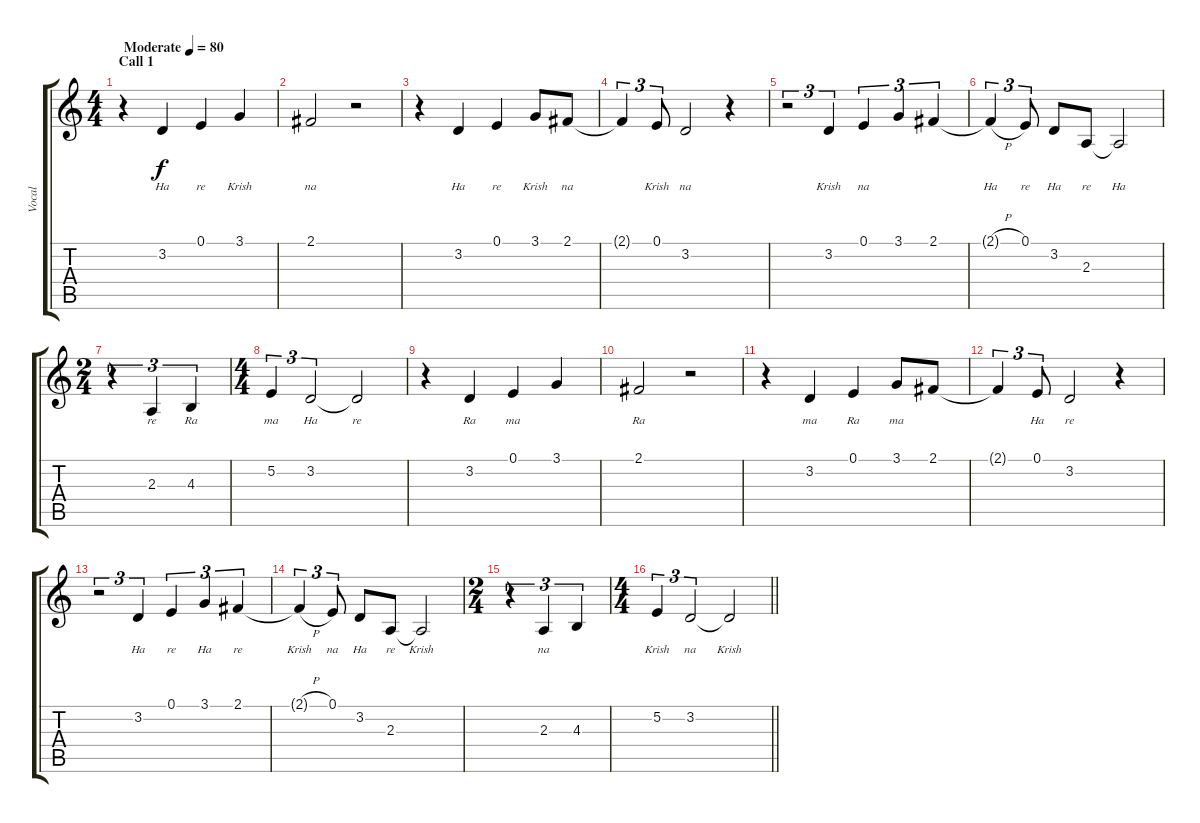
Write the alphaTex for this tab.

\track ("Vocal" "Vocal") {instrument acousticgrandpiano}
\staff {score tabs}
\tuning (E4 B3 G3 D3 A2 E2) {hide}
\ts (4 4)
\section ("" "Call 1")
\tempo (80 "Moderate")
\clef g2
\ks c
r.4{dy f instrument acousticgrandpiano} 3.2.4{lyrics (0 "Ha") lyrics (1 "") lyrics (2 "") lyrics (3 "") lyrics (4 "")} 0.1.4{lyrics (0 "re") lyrics (1 "") lyrics (2 "") lyrics (3 "") lyrics (4 "")} 3.1.4{lyrics (0 "Krish") lyrics (1 "") lyrics (2 "") lyrics (3 "") lyrics (4 "")} |
2.1.2{lyrics (0 "na") lyrics (1 "") lyrics (2 "") lyrics (3 "") lyrics (4 "")} r.2 |
r.4 3.2.4{lyrics (0 "Ha") lyrics (1 "") lyrics (2 "") lyrics (3 "") lyrics (4 "")} 0.1.4{lyrics (0 "re") lyrics (1 "") lyrics (2 "") lyrics (3 "") lyrics (4 "")} 3.1.8{lyrics (0 "Krish") lyrics (1 "") lyrics (2 "") lyrics (3 "") lyrics (4 "")} 2.1.8{lyrics (0 "na") lyrics (1 "") lyrics (2 "") lyrics (3 "") lyrics (4 "")} |
2.1{t}.4{tu (3 2) lyrics (0 "") lyrics (1 "") lyrics (2 "") lyrics (3 "") lyrics (4 "")} 0.1.8{tu (3 2) lyrics (0 "Krish") lyrics (1 "") lyrics (2 "") lyrics (3 "") lyrics (4 "")} 3.2.2{lyrics (0 "na") lyrics (1 "") lyrics (2 "") lyrics (3 "") lyrics (4 "")} r.4 |
r.2{tu (3 2)} 3.2.4{tu (3 2) lyrics (0 "Krish") lyrics (1 "") lyrics (2 "") lyrics (3 "") lyrics (4 "")} 0.1.4{tu (3 2) lyrics (0 "na") lyrics (1 "") lyrics (2 "") lyrics (3 "") lyrics (4 "")} 3.1.4{tu (3 2) lyrics (0 "") lyrics (1 "") lyrics (2 "") lyrics (3 "") lyrics (4 "")} 2.1.4{tu (3 2) lyrics (0 "") lyrics (1 "") lyrics (2 "") lyrics (3 "") lyrics (4 "")} |
2.1{h t}.4{tu (3 2) lyrics (0 "Ha") lyrics (1 "") lyrics (2 "") lyrics (3 "") lyrics (4 "")} 0.1.8{tu (3 2) lyrics (0 "re") lyrics (1 "") lyrics (2 "") lyrics (3 "") lyrics (4 "")} 3.2.8{lyrics (0 "Ha") lyrics (1 "") lyrics (2 "") lyrics (3 "") lyrics (4 "")} 2.3.8{lyrics (0 "re") lyrics (1 "") lyrics (2 "") lyrics (3 "") lyrics (4 "")} 2.3{t}.2{lyrics (0 "Ha") lyrics (1 "") lyrics (2 "") lyrics (3 "") lyrics (4 "")} |
\ts (2 4)
r.4{tu (3 2)} 2.3.4{tu (3 2) lyrics (0 "re") lyrics (1 "") lyrics (2 "") lyrics (3 "") lyrics (4 "")} 4.3.4{tu (3 2) lyrics (0 "Ra") lyrics (1 "") lyrics (2 "") lyrics (3 "") lyrics (4 "")} |
\ts (4 4)
5.2.4{tu (3 2) lyrics (0 "ma") lyrics (1 "") lyrics (2 "") lyrics (3 "") lyrics (4 "")} 3.2.2{tu (3 2) lyrics (0 "Ha") lyrics (1 "") lyrics (2 "") lyrics (3 "") lyrics (4 "")} 3.2{t}.2{lyrics (0 "re") lyrics (1 "") lyrics (2 "") lyrics (3 "") lyrics (4 "")} |
r.4 3.2.4{lyrics (0 "Ra") lyrics (1 "") lyrics (2 "") lyrics (3 "") lyrics (4 "")} 0.1.4{lyrics (0 "ma") lyrics (1 "") lyrics (2 "") lyrics (3 "") lyrics (4 "")} 3.1.4{lyrics (0 "") lyrics (1 "") lyrics (2 "") lyrics (3 "") lyrics (4 "")} |
2.1.2{lyrics (0 "Ra") lyrics (1 "") lyrics (2 "") lyrics (3 "") lyrics (4 "")} r.2 |
r.4 3.2.4{lyrics (0 "ma") lyrics (1 "") lyrics (2 "") lyrics (3 "") lyrics (4 "")} 0.1.4{lyrics (0 "Ra") lyrics (1 "") lyrics (2 "") lyrics (3 "") lyrics (4 "")} 3.1.8{lyrics (0 "ma") lyrics (1 "") lyrics (2 "") lyrics (3 "") lyrics (4 "")} 2.1.8{lyrics (0 "") lyrics (1 "") lyrics (2 "") lyrics (3 "") lyrics (4 "")} |
2.1{t}.4{tu (3 2) lyrics (0 "") lyrics (1 "") lyrics (2 "") lyrics (3 "") lyrics (4 "")} 0.1.8{tu (3 2) lyrics (0 "Ha") lyrics (1 "") lyrics (2 "") lyrics (3 "") lyrics (4 "")} 3.2.2{lyrics (0 "re") lyrics (1 "") lyrics (2 "") lyrics (3 "") lyrics (4 "")} r.4 |
r.2{tu (3 2)} 3.2.4{tu (3 2) lyrics (0 "Ha") lyrics (1 "") lyrics (2 "") lyrics (3 "") lyrics (4 "")} 0.1.4{tu (3 2) lyrics (0 "re") lyrics (1 "") lyrics (2 "") lyrics (3 "") lyrics (4 "")} 3.1.4{tu (3 2) lyrics (0 "Ha") lyrics (1 "") lyrics (2 "") lyrics (3 "") lyrics (4 "")} 2.1.4{tu (3 2) lyrics (0 "re") lyrics (1 "") lyrics (2 "") lyrics (3 "") lyrics (4 "")} |
2.1{h t}.4{tu (3 2) lyrics (0 "Krish") lyrics (1 "") lyrics (2 "") lyrics (3 "") lyrics (4 "")} 0.1.8{tu (3 2) lyrics (0 "na") lyrics (1 "") lyrics (2 "") lyrics (3 "") lyrics (4 "")} 3.2.8{lyrics (0 "Ha") lyrics (1 "") lyrics (2 "") lyrics (3 "") lyrics (4 "")} 2.3.8{lyrics (0 "re") lyrics (1 "") lyrics (2 "") lyrics (3 "") lyrics (4 "")} 2.3{t}.2{lyrics (0 "Krish") lyrics (1 "") lyrics (2 "") lyrics (3 "") lyrics (4 "")} |
\ts (2 4)
r.4{tu (3 2)} 2.3.4{tu (3 2) lyrics (0 "na") lyrics (1 "") lyrics (2 "") lyrics (3 "") lyrics (4 "")} 4.3.4{tu (3 2) lyrics (0 "") lyrics (1 "") lyrics (2 "") lyrics (3 "") lyrics (4 "")} |
\ts (4 4)
\barLineRight lightlight
5.2.4{tu (3 2) lyrics (0 "Krish") lyrics (1 "") lyrics (2 "") lyrics (3 "") lyrics (4 "")} 3.2.2{tu (3 2) lyrics (0 "na") lyrics (1 "") lyrics (2 "") lyrics (3 "") lyrics (4 "")} 3.2{t}.2{lyrics (0 "Krish") lyrics (1 "") lyrics (2 "") lyrics (3 "") lyrics (4 "")}
